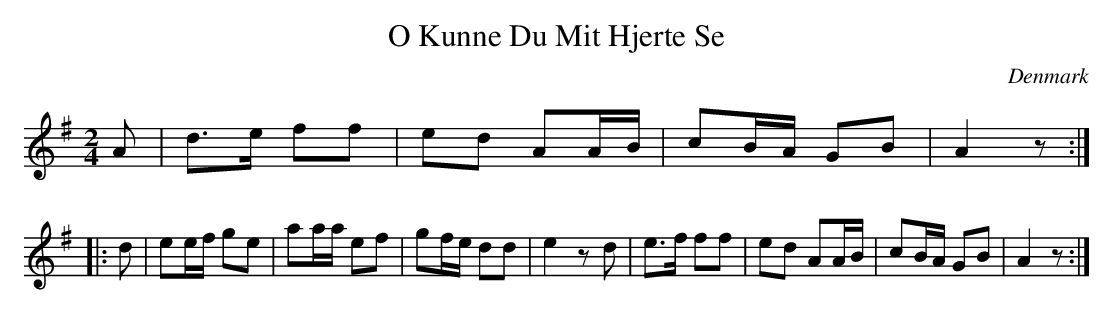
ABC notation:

X:1
T:O Kunne Du Mit Hjerte Se
L:1/8
M:2/4
O:Denmark
K:A dorian
A |\
d>e ff | ed AA/B/ | cB/A/ GB | A2 z :|
|: d |\
ee/f/ ge | aa/a/ ef | gf/e/ dd | e2 zd |\
e>f ff | ed AA/B/ | cB/A/ GB | A2z :|
